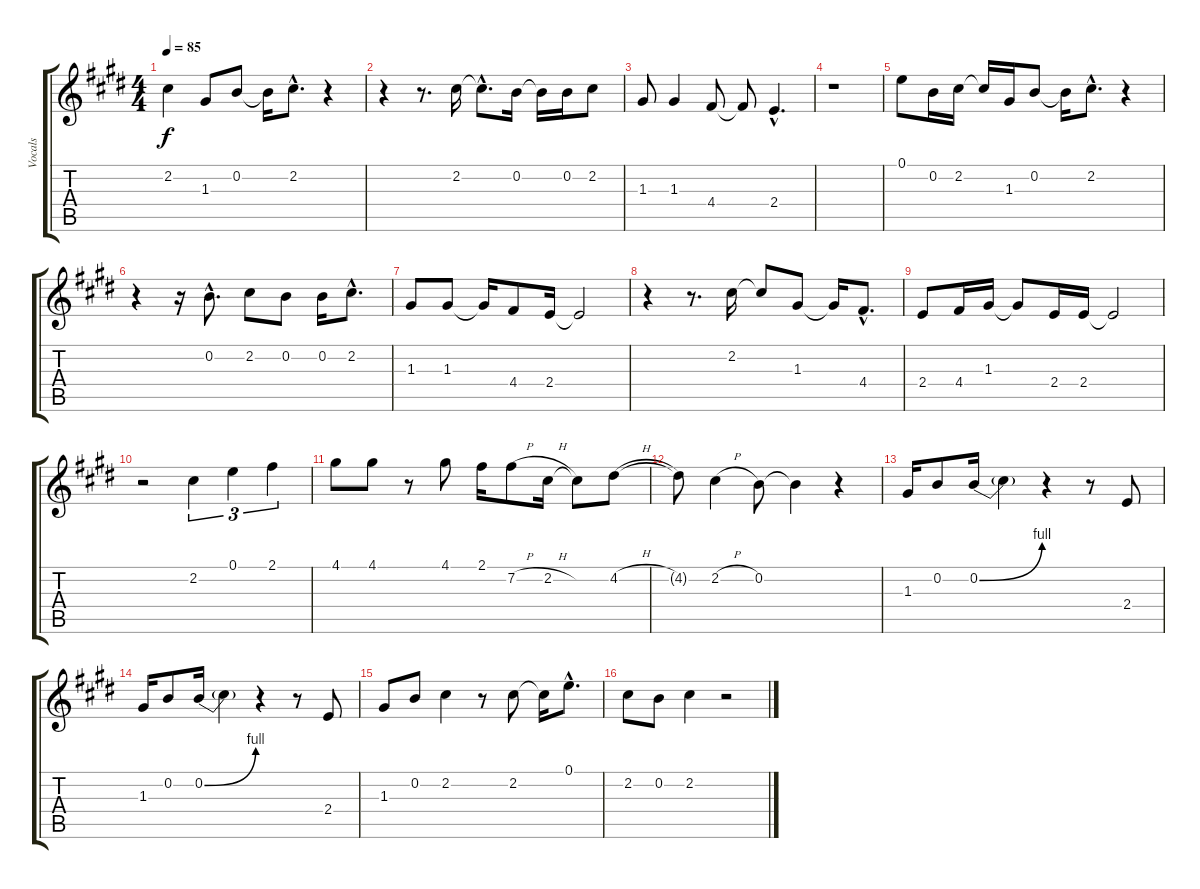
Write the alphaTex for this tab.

\track ("Vocals" "Vocals") {instrument contrabass}
\staff {score tabs}
\tuning (E4 B3 G3 D3 A2 E2) {hide}
\ts (4 4)
\tempo 85
\clef g2
\ks e
2.2.4{dy f} 1.3.8 0.2.8 0.2{t}.16 2.2{hac}.8{d} r.4 |
r.4 r.8{d} 2.2.16 2.2{hac t}.8{d} 0.2.16 0.2{t}.16 0.2.16 2.2.8 |
1.3.8 1.3.4 4.4.8 4.4{t}.8 2.4{hac}.4{d} |
r.1 |
0.1.8 0.2.16 2.2.16 2.2{t}.16 1.3.16 0.2.8 0.2{t}.16 2.2{hac}.8{d} r.4 |
r.4 r.16 0.2{hac}.8{d} 2.2.8 0.2.8 0.2.16 2.2{hac}.8{d} |
1.3.8 1.3.8 1.3{t}.16 4.4.8 2.4.16 2.4{t}.2 |
r.4 r.8{d} 2.2.16 2.2{t}.8 1.3.8 1.3{t}.16 4.4{hac}.8{d} |
2.4.8 4.4.16 1.3.16 1.3{t}.8 2.4.16 2.4.16 2.4{t}.2 |
r.2 2.2.4{tu (3 2)} 0.1.4{tu (3 2)} 2.1.4{tu (3 2)} |
4.1.8 4.1.8 r.8 4.1.8 2.1.16 7.2{h}.8 2.2{h}.16 2.2{t}.8 4.2{h}.8 |
4.2{t}.8 2.2{h}.4 0.2.8 0.2{t}.4 r.4 |
1.3.16 0.2.8 0.2{be (bend 0 0 60 4)}.16 0.2{t}.4 r.4 r.8 2.4.8 |
1.3.16 0.2.8 0.2{be (bend 0 0 60 4)}.16 0.2{t}.4 r.4 r.8 2.4.8 |
1.3.8 0.2.8 2.2.4 r.8 2.2.8 2.2{t}.16 0.1{hac}.8{d} |
2.2.8 0.2.8 2.2.4 r.2
